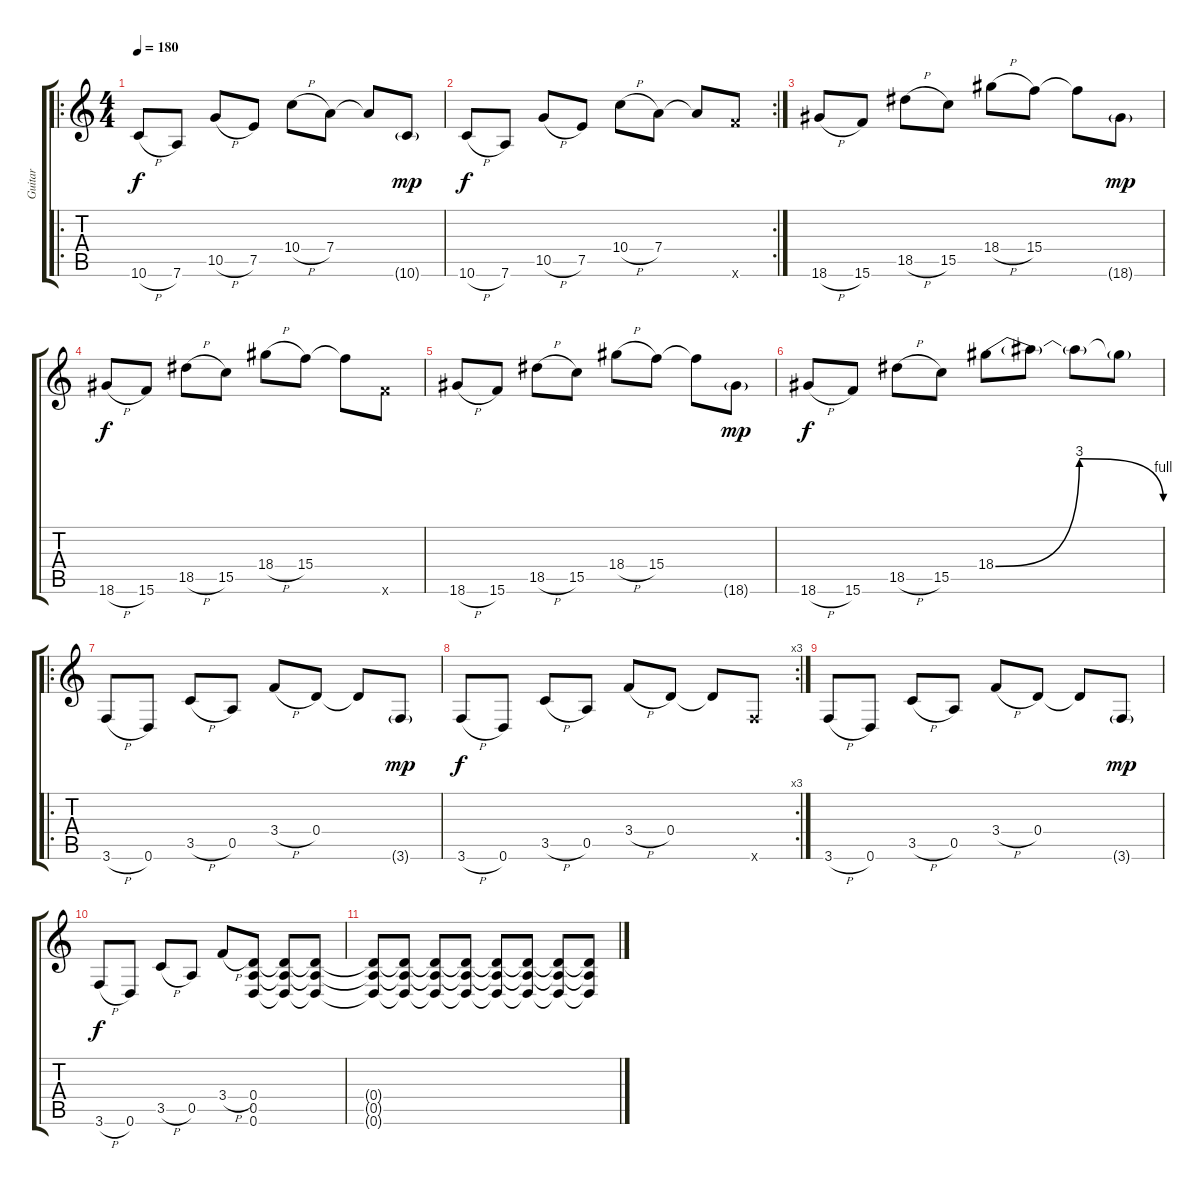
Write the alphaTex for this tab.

\track ("Guitar" "Guitar") {instrument distortionguitar}
\staff {score tabs}
\tuning (E4 B3 G3 D3 A2 D2) {hide}
\ro
\ts (4 4)
\tempo 180
\clef g2
\ks c
10.6{h}.8{dy f} 7.6.8 10.5{h}.8 7.5.8 10.4{h}.8 7.4.8 7.4{t}.8 10.6{g}.8{dy mp} |
\rc 2
10.6{h}.8{dy f} 7.6.8 10.5{h}.8 7.5.8 10.4{h}.8 7.4.8 7.4{t}.8 15.6{x}.8 |
18.6{h}.8 15.6.8 18.5{h}.8 15.5.8 18.4{h}.8 15.4.8 15.4{t}.8 18.6{g}.8{dy mp} |
18.6{h}.8{dy f} 15.6.8 18.5{h}.8 15.5.8 18.4{h}.8 15.4.8 15.4{t}.8 15.6{x}.8 |
18.6{h}.8 15.6.8 18.5{h}.8 15.5.8 18.4{h}.8 15.4.8 15.4{t}.8 18.6{g}.8{dy mp} |
18.6{h}.8{dy f} 15.6.8 18.5{h}.8 15.5.8 18.4{be (bendrelease 0 0 30 12 30 12 60 4)}.8 18.4{t}.8 18.4{t}.8 18.4{t}.8 |
\ro
3.6{h}.8 0.6.8 3.5{h}.8 0.5.8 3.4{h}.8 0.4.8 0.4{t}.8 3.6{g}.8{dy mp} |
\rc 3
3.6{h}.8{dy f} 0.6.8 3.5{h}.8 0.5.8 3.4{h}.8 0.4.8 0.4{t}.8 3.6{x}.8 |
3.6{h}.8 0.6.8 3.5{h}.8 0.5.8 3.4{h}.8 0.4.8 0.4{t}.8 3.6{g}.8{dy mp} |
3.6{h}.8{dy f} 0.6.8 3.5{h}.8 0.5.8 3.4{h}.8 (0.4 0.5 0.6).8 (0.4{t} 0.5{t} 0.6{t}).8 (0.4{t} 0.5{t} 0.6{t}).8 |
(0.4{t} 0.5{t} 0.6{t}).8 (0.4{t} 0.5{t} 0.6{t}).8 (0.4{t} 0.5{t} 0.6{t}).8 (0.4{t} 0.5{t} 0.6{t}).8 (0.4{t} 0.5{t} 0.6{t}).8 (0.4{t} 0.5{t} 0.6{t}).8 (0.4{t} 0.5{t} 0.6{t}).8 (0.4{t} 0.5{t} 0.6{t}).8
